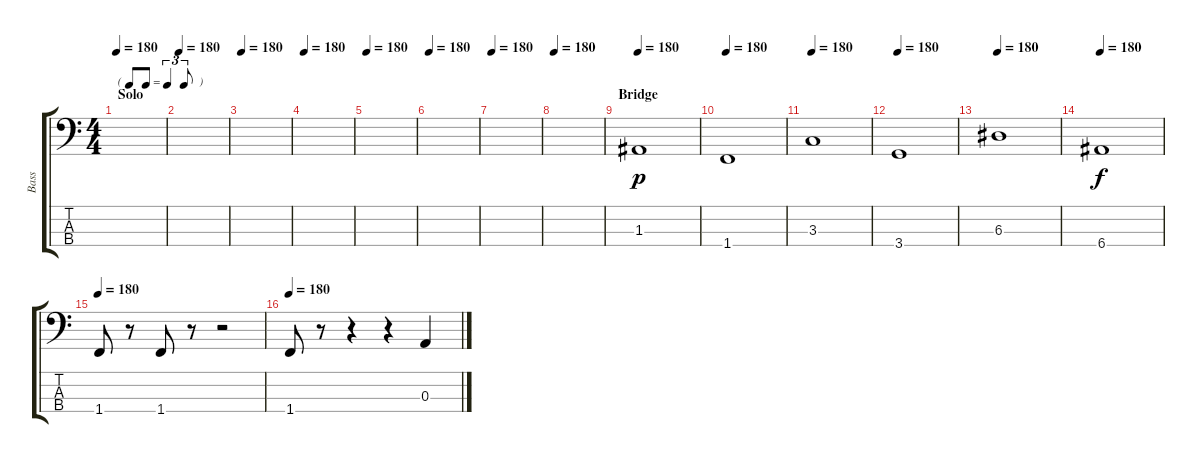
\track ("Bass" "Bass") {instrument electricbassfinger}
\staff {score tabs}
\tuning (G2 D2 A1 E1) {hide}
\ts (4 4)
\tf triplet8th
\section ("" "Solo")
\tempo 180
\clef f4
\ks c
|
\tempo 180
|
\tempo 180
|
\tempo 180
|
\tempo 180
|
\tempo 180
|
\tempo 180
|
\tempo 180
|
\section ("" "Bridge")
\tempo 180
1.3.1{dy p} |
\tempo 180
1.4.1 |
\tempo 180
3.3.1 |
\tempo 180
3.4.1 |
\tempo 180
6.3.1 |
\tempo 180
6.4.1{dy f} |
\tempo 180
1.4.8 r.8 1.4.8 r.8 r.2 |
\tempo 180
1.4.8 r.8 r.4 r.4 0.3.4
